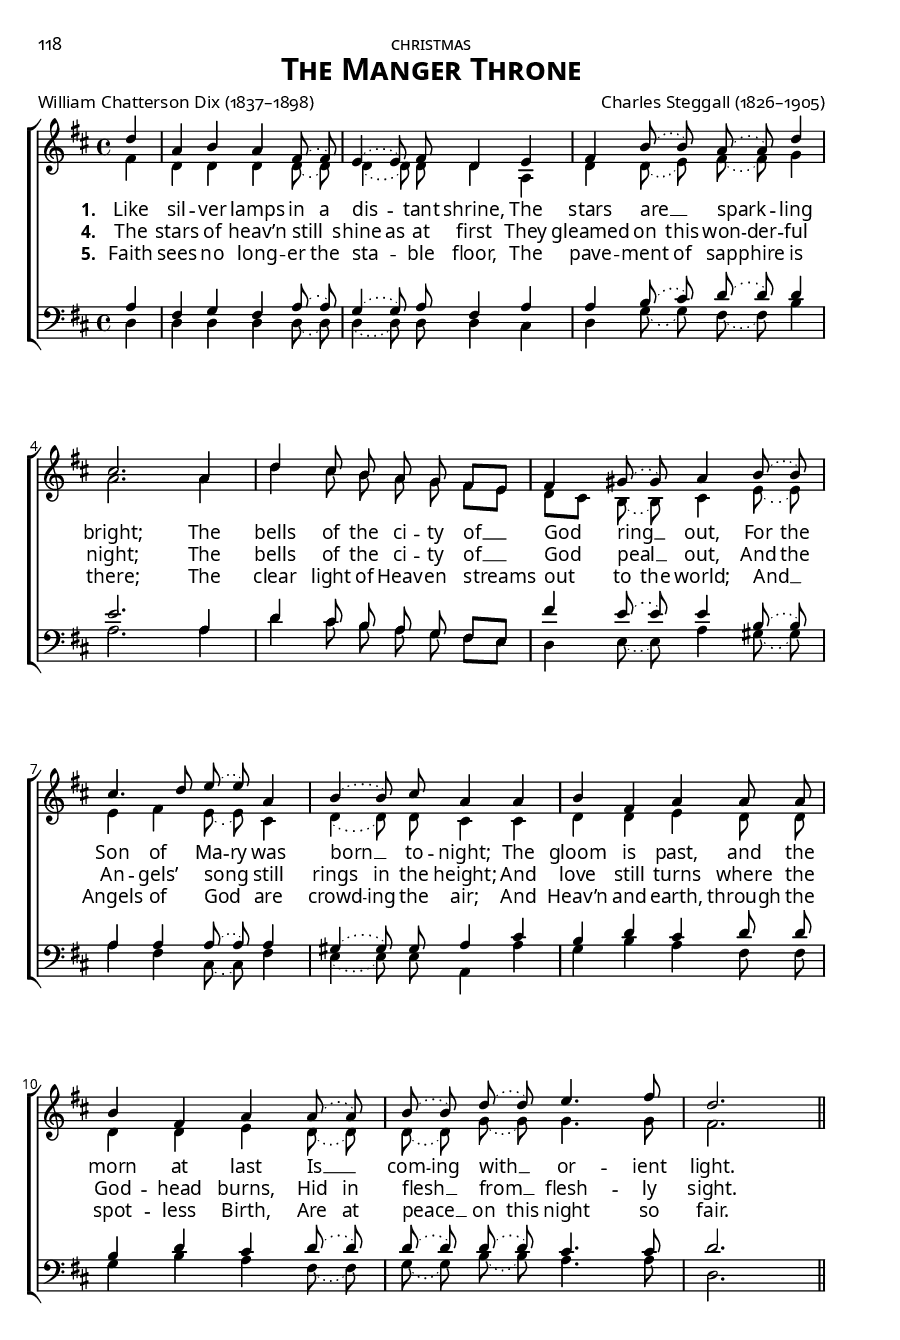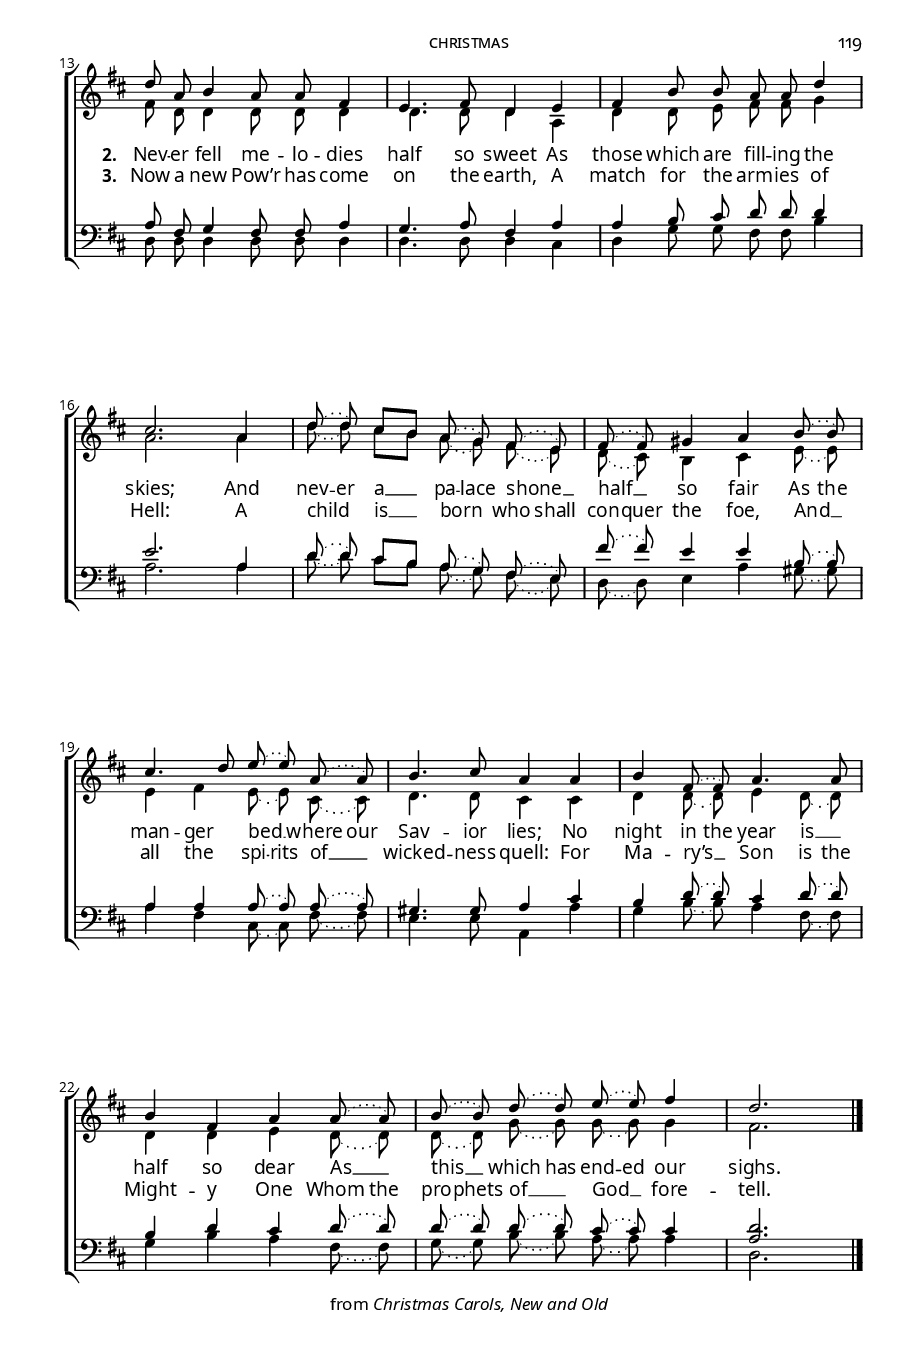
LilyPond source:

\version "2.14.2"
\include "../util.ly"
\header {
  title = \markup{\override #'(font-name . "Garamond Premier Pro Semibold"){ \abs-fontsize #15 \smallCapsOldStyle"The Manger Throne"}}
  poet = \markup\oldStyleNum"William Chatterson Dix (1837–1898)"
  composer = \markup\oldStyleNum"Charles Steggall (1826–1905)"
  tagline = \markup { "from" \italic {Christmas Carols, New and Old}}
}
\paper {
  %print-all-headers = ##t
  paper-height = 9\in
  paper-width = 6\in
  indent = 0\in
  %system-system-spacing = #'((basic-distance . 10) (padding . 0))
  %system-system-spacing =
  %  #'((basic-distance . 0)
  %     (minimum-distance . 0)
  %     (padding . -0.35)
  %     (stretchability . 100))
  ragged-last-bottom = ##f
  ragged-bottom = ##f
  two-sided = ##t
  inner-margin = 0.5\in
  outer-margin = 0.25\in
  top-margin = 0.25\in
  bottom-margin = 0.25\in
  first-page-number = #118
  print-first-page-number = ##t
  headerLine = \markup{\override #'(font-name . "Garamond Premier Pro") \smallCapsOldStyle"christmas"}
  oddHeaderMarkup = \markup\fill-line{
     \override #'(font-name . "Garamond Premier Pro")\abs-fontsize #8.5
     \combine 
        \fill-line{"" \on-the-fly #print-page-number-check-first
        \oldStylePageNum""
        }
        \fill-line{\headerLine}
  }
  evenHeaderMarkup = \markup {
     \override #'(font-name . "Garamond Premier Pro")\abs-fontsize #8.5
     \combine
        \on-the-fly #print-page-number-check-first
        \oldStylePageNum""
        \fill-line{\headerLine}
  }
}
#(set-global-staff-size 15) \paper{ #(define fonts (make-pango-font-tree "GoudyOlSt BT" "Garamond Premier Pro" "Garamond Premier Pro" (/ 15 20))) }
global = {
  \key d \major
  \time 4/4
  \autoBeamOff
}

sopMusic = \relative c'' {
  \slurDotted 
  \partial 4 d4 |
  a b a fis8( fis) |
  e4( e8) fis8 d4 e |
  fis b8( b) a( a) d4 | \break
  
  cis2. a4 |
  d4 cis8 b a g fis[ e] |
  fis4 gis8( gis) a4 b8( b) | \break
  cis4. d8 e( e) a,4 |
  
  b4( b8) cis8 a4 a |
  b fis a a8 a | \break
  b4 fis a a8( a) |
  b8( b) d8( d) e4. fis8 |
  \partial 2. d2. \bar "||" \pageBreak
  
  d8 a b4 a8 a fis4 |
  e4. fis8 d4 e |
  fis4 b8 b a a d4 | \break
  cis2. a4 |
  
  d8( d) cis[ b] a( g) fis( e) |
  fis8( fis) gis4 a b8( b) | \break
  cis4. d8 e8( e) a,8( a) |
  b4. cis8 a4 a |
  
  b4 fis8( fis) a4. a8 | \break
  b4 fis a a8( a) |
  b( b) d8( d) e( e) fis4 |
  \partial 2. d2. \bar "|."
}
sopWords = \lyricmode {
  
}

altoMusic = \relative c' {
  \slurDotted 
  fis4 |
  d d d d8( d) |
  d4( d8) d8 d4 a |
  d d8( e) fis( fis) g4 |
  
  a2. a4 |
  d cis8 b a g fis[ e] |
  d[ cis] b8( b) cis4 e8( e) |
  e4 fis e8( e) cis4 |
  
  d4( d8) d8 cis4 cis |
  d d e d8 d |
  d4 d e d8( d) |
  d8( d) g8( g) g4. g8 |
  fis2. |
  
  fis8 d d4 d8 d d4 |
  d4. d8 d4 a |
  d d8 e fis fis g4 |
  a2. a4 |
  
  d8( d) cis[ b] a( g) fis( e) |
  d( cis) b4 cis e8( e) |
  e4 fis e8( e) cis8( cis) |
  d4. d8 cis4 cis |
  
  d4 d8( d) e4 d8( d) |
  d4 d e d8( d) |
  d( d) g8( g) g( g) g4 |
  fis2. \bar "|."
}
altoWords = \lyricmode {
  \dropLyricsV
  \set stanza = #"1. "
  \set associatedVoice = "sopranos"
  \set ignoreMelismata = ##t
  Like sil -- ver lamps in a 
  \unset ignoreMelismata
  dis -- tant shrine,
  \unset associatedVoice
  The stars are __ spark -- ling bright;
  The bells of the ci -- ty of __ God ring __ out,
  \set ignoreMelismata = ##t
  For the Son of Ma -- ry was born __ _ to -- night;
  \unset ignoreMelismata
  The gloom is past, and the morn at last
  \set ignoreMelismata = ##t
  Is __ _ com -- ing with __ _ or -- ient light.
  
  \unset ignoreMelismata
  \set stanza = #"2. "
  \set associatedVoice = "sopranos"
  Nev -- er fell me -- lo -- dies half so sweet As those which are fill -- ing the skies;
  \unset associatedVoice
  \set ignoreMelismata = ##t
  And nev -- er a __ _ pa -- lace shone __ _ half __ _ so fair
  As the man -- ger bed __ _ where our Sav -- ior lies;
  No night in the year is __ _ half so dear
  As __ _ this __ _ which has end -- ed our sighs.
}
altoWordsII = \lyricmode {
  \dropLyricsV
%\markup\italic
  \set stanza = #"4. "
  \set associatedVoice = "sopranos"
  The stars of heav’n still
  \set ignoreMelismata = ##t
  shine as at first
  \unset associatedVoice
  They gleamed on this won -- der -- ful night;
  \unset ignoreMelismata
  The bells of the ci -- ty of __ God peal __ out,
  \set ignoreMelismata = ##t
  And the An -- gels’ song _ still rings in the height;
  And love still turns where the God -- head burns,
  Hid in flesh __ _ from __ _ flesh -- ly sight.
  
  \unset ignoreMelismata
  \set stanza = #"3. "
  \set associatedVoice = "sopranos"
  Now a new Pow’r has come on the earth,
  \unset associatedVoice
  A match for the arm -- ies of Hell:
  A child is __ born
  \set ignoreMelismata = ##t
  who shall con -- quer the foe,
  And __ _ all the spi -- rits of __ _ wicked -- ness quell:
  For Ma -- ry’s __ _ Son is the Might -- y One
  Whom the pro -- phets of __ _ God __ _ fore -- tell.
}
altoWordsIII = \lyricmode {
  \dropLyricsV
  \set stanza = #"5. "
  \set ignoreMelismata = ##t
  \set associatedVoice = "sopranos"
  Faith sees no long -- er the
  sta -- _ ble floor,
  \unset associatedVoice
  The pave -- ment of sap -- phire is there;
  \unset ignoreMelismata
  The clear light of Heav -- en streams out
  \set ignoreMelismata = ##t
  to the world;
  And __ _ Angels of God _ are
  crowd -- ing the air;
  And Heav’n and earth, through the spot -- less Birth,
  Are at peace __ _ on this night so fair.
}
altoWordsIV = \lyricmode {
}
altoWordsV = \lyricmode {
}
altoWordsVI = \lyricmode {
}
tenorMusic = \relative c' {
  \slurDotted 
  a4 |
  fis g fis a8( a) |
  g4( g8) a8 fis4 a |
  a b8( cis) d( d) d4 |
  
  e2. a,4 |
  d cis8 b a g fis[ e] |
  fis'4 e8( e) e4 b8( b) |
  a4 a a8( a) a4 |
  
  gis4( gis8) gis8 a4 cis |
  b d cis d8 d |
  b4 d cis d8( d) |
  d8( d) d8( d) cis4. cis8 |
  d2. |
  
  a8 fis g4 fis8 fis a4 |
  g4. a8 fis4 a |
  a b8 cis d d d4 |
  e2. a,4 |
  
  d8( d) cis[ b] a( g) fis( e) |
  fis'8( fis) e4 e b8( b) |
  a4 a a8( a) a8( a) |
  gis4. gis8 a4 cis |
  
  b d8( d) cis4 d8( d) |
  b4 d cis d8( d) |
  d( d) d8( d) cis( cis) cis4 |
  <d a>2. \bar "|."
}
tenorWords = \lyricmode {

}

bassMusic = \relative c {
  \slurDotted 
  d4 |
  d d d d8( d) |
  d4( d8) d8 d4 cis |
  d g8( g) fis( fis) b4 |
  
  a2. a4 |
  d cis8 b a g fis[ e] |
  d4 e8( e) a4 gis8( gis) |
  a4 fis cis8( cis) fis4 |
  
  e4( e8) e8 a,4 a' |
  g b a fis8 fis |
  g4 b a fis8( fis) |
  g8( g) b8( b) a4. a8 |
  d,2. |
  
  d8 d d4 d8 d d4 |
  d4. d8 d4 cis |
  d g8 g fis fis b4 |
  a2. a4 |
  
  d8( d) cis[ b] a( g) fis( e) |
  d8( d) e4 a gis8( gis) |
  a4 fis cis8( cis) fis8( fis) |
  e4. e8 a,4 a' |
  
  g b8( b) a4 fis8( fis) |
  g4 b a fis8( fis) |
  g8( g) b8( b) a( a) a4 |
  d,2. \bar "|."
}
bassWords = \lyricmode {

}

pianoRH = \relative c' {
  
}
pianoLH = \relative c' {
  
}

\score {
  <<
   \new ChoirStaff <<
%    \new Lyrics = sopranos \with { \override VerticalAxisGroup #'nonstaff-relatedstaff-spacing = #'((basic-distance . 1)) }
    \new Staff = women <<
      \new Voice = "sopranos" { \voiceOne << \global \sopMusic >> }
      \new Voice = "altos" { \voiceTwo << \global \altoMusic >> }
    >>
   \new Staff = men <<
      \clef bass
      \new Voice = "tenors" { \voiceOne << \global \tenorMusic >> }
      \new Voice = "basses" { \voiceTwo << \global \bassMusic >> }
    >>
    \new Lyrics \with { alignAboveContext = #"women" \override VerticalAxisGroup #'nonstaff-relatedstaff-spacing = #'((basic-distance . 1))} \lyricsto "sopranos" \sopWords
     \new Lyrics = "altosVI"  \with { alignBelowContext = #"women" \override VerticalAxisGroup #'nonstaff-relatedstaff-spacing = #'((basic-distance . 1))} \lyricsto "altos" \altoWordsVI
    \new Lyrics = "altosV"  \with { alignBelowContext = #"women" \override VerticalAxisGroup #'nonstaff-relatedstaff-spacing = #'((basic-distance . 1))} \lyricsto "altos" \altoWordsV
    \new Lyrics = "altosIV"  \with { alignBelowContext = #"women" \override VerticalAxisGroup #'nonstaff-relatedstaff-spacing = #'((basic-distance . 1))} \lyricsto "altos" \altoWordsIV
    \new Lyrics = "altosIII"  \with { alignBelowContext = #"women" \override VerticalAxisGroup #'nonstaff-relatedstaff-spacing = #'((basic-distance . 1))} \lyricsto "altos" \altoWordsIII
    \new Lyrics = "altosII"  \with { alignBelowContext = #"women" \override VerticalAxisGroup #'nonstaff-relatedstaff-spacing = #'((basic-distance . 1))} \lyricsto "altos" \altoWordsII
    \new Lyrics = "altos"  \with { alignBelowContext = #"women" \override VerticalAxisGroup #'nonstaff-relatedstaff-spacing = #'((basic-distance . 1))} \lyricsto "altos" \altoWords
    \new Lyrics \with { alignAboveContext = #"men" \override VerticalAxisGroup #'nonstaff-relatedstaff-spacing = #'((basic-distance . 1)) } \lyricsto "tenors" \tenorWords
    \new Lyrics \with { alignBelowContext = #"men" \override VerticalAxisGroup #'nonstaff-relatedstaff-spacing = #'((basic-distance . 1)) } \lyricsto "basses" \bassWords
  >>
%    \new PianoStaff << \new Staff { \new Voice { \pianoRH } } \new Staff { \clef "bass" \pianoLH } >>
  >>
  \layout {
    \context {
      \Score
      %\override SpacingSpanner #'base-shortest-duration = #(ly:make-moment 1 8)
      %\override SpacingSpanner #'common-shortest-duration = #(ly:make-moment 1 4)
    }
    \context {
      % Remove all empty staves
      % \Staff \RemoveEmptyStaves \override VerticalAxisGroup #'remove-first = ##t
    }
  }
}
